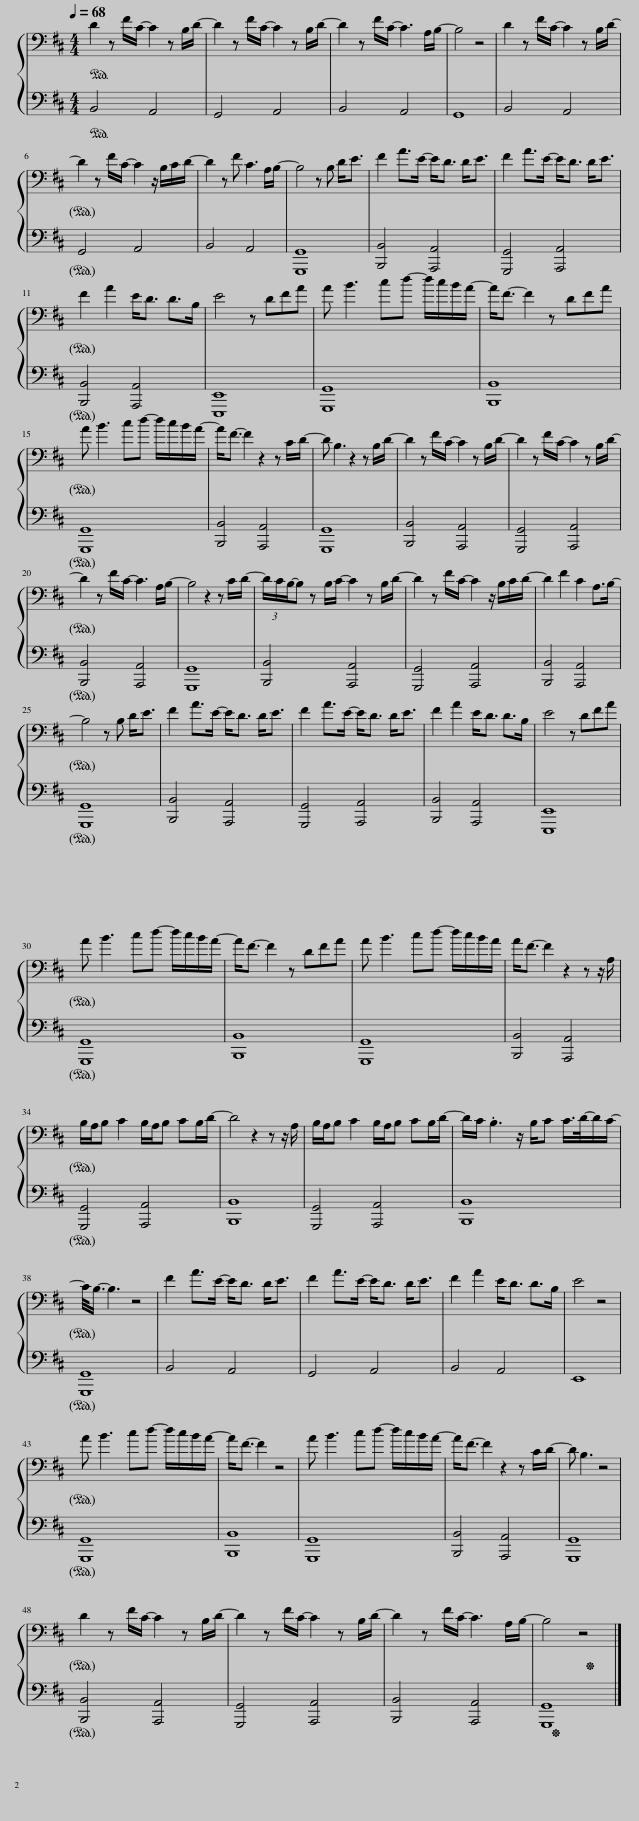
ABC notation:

X:1
%%score { 1 | 2 }
L:1/8
Q:1/4=68
M:4/4
I:linebreak $
K:D
V:1 bass
V:2 bass
V:1
!ped! D2!ped! z F/C/- C2 z B,/D/- | D2 z F/C/- C2 z B,/D/- | D2 z F/C/- C3 A,/B,/- | B,4 z4 | D2 z F/C/- C2 z B,/D/- |$ %5
 D2 z F/C/- C2 z/ B,/C/D/- | D2 z F C3 A,/B,/- | B,4 z B, D<E | F2 A>E- E<D D<E | F2 A>E- E<D D<E |$ %10
 F2 A2 E<D D>B, | E4 z DFA | A B3 cd- d/c/B/A/- | A<F- F2 z DFA |$ A B3 cd- d/c/B/A/- | %15
 A<F- F2 z2 z C/D/- | D B,3 z2 z B,/D/- | D2 z F/C/- C2 z B,/D/- | D2 z F/C/- C2 z B,/D/- |$ D2 z F/C/- C3 A,/B,/- | %20
 B,4 z2 z C/D/- | (3D/C/B,/-B, z B,/C/- C2 z B,/D/- | D2 z F/C/- C2 z/ B,/C/D/- | D2 F2 C2 A,>B,- |$ B,4 z B, D<E | %25
 F2 A>E- E<D D<E | F2 A>E- E<D D<E | F2 A2 E<D D>B, | E4 z DFA |$ A B3 cd- d/c/B/A/- | %30
 A<F- F2 z DFA | A B3 cd- d/c/B/A/ | A<F- F2 z2 z z/ A,/ |$ B,/A,/B, C2 B,/A,/B, CB,/D/- | D4 z2 z z/ A,/ | %35
 B,/A,/B, C2 B,/A,/B, CB,/D/- | D/C/ .B,3 z/ B,/C C/>D/-D/C/- |$ C/<B,/- B,3 z4 | F2 A>E- E<D D<E | F2 A>E- E<D D<E | %40
 F2 A2 E<D D>B, | E4 z4 |$ A B3 cd- d/c/B/A/- | A<F- F2 z4 | A B3 cd- d/c/B/A/- | %45
 A<F- F2 z2 z C/D/- | D B,3 z4 |$ D2 z F/C/- C2 z B,/D/- | D2 z F/C/- C2 z B,/D/- | D2 z F/C/- C3 A,/B,/- | %50
 B,4 z4!ped-up! |] %51
V:2
 B,,4 A,,4 | G,,4 A,,4 | B,,4 A,,4 | G,,8 | B,,4 A,,4 |$ %5
 G,,4 A,,4 | B,,4 A,,4 | [G,,,G,,]8 | [B,,,B,,]4 [A,,,A,,]4 | [G,,,G,,]4 [A,,,A,,]4 |$ %10
 [B,,,B,,]4 [A,,,A,,]4 | [E,,,E,,]8 | [G,,,G,,]8 | [B,,,B,,]8 |$ [G,,,G,,]8 | %15
 [B,,,B,,]4 [A,,,A,,]4 | [G,,,G,,]8 | [B,,,B,,]4 [A,,,A,,]4 | [G,,,G,,]4 [A,,,A,,]4 |$ [B,,,B,,]4 [A,,,A,,]4 | %20
 [G,,,G,,]8 | [B,,,B,,]4 [A,,,A,,]4 | [G,,,G,,]4 [A,,,A,,]4 | [B,,,B,,]4 [A,,,A,,]4 |$ [G,,,G,,]8 | %25
 [B,,,B,,]4 [A,,,A,,]4 | [G,,,G,,]4 [A,,,A,,]4 | [B,,,B,,]4 [A,,,A,,]4 | [E,,,E,,]8 |$ [G,,,G,,]8 | %30
 [B,,,B,,]8 | [G,,,G,,]8 | [B,,,B,,]4 [A,,,A,,]4 |$ [G,,,G,,]4 [A,,,A,,]4 | [B,,,B,,]8 | %35
 [G,,,G,,]4 [A,,,A,,]4 | [B,,,B,,]8 |$ [G,,,G,,]8 | B,,4 A,,4 | G,,4 A,,4 | %40
 B,,4 A,,4 | E,,8 |$ [G,,,G,,]8 | [B,,,B,,]8 | [G,,,G,,]8 | %45
 [B,,,B,,]4 [A,,,A,,]4 | [G,,,G,,]8 |$ [B,,,B,,]4 [A,,,A,,]4 | [G,,,G,,]4 [A,,,A,,]4 | [B,,,B,,]4 [A,,,A,,]4 | %50
 [G,,,G,,]8 |] %51
